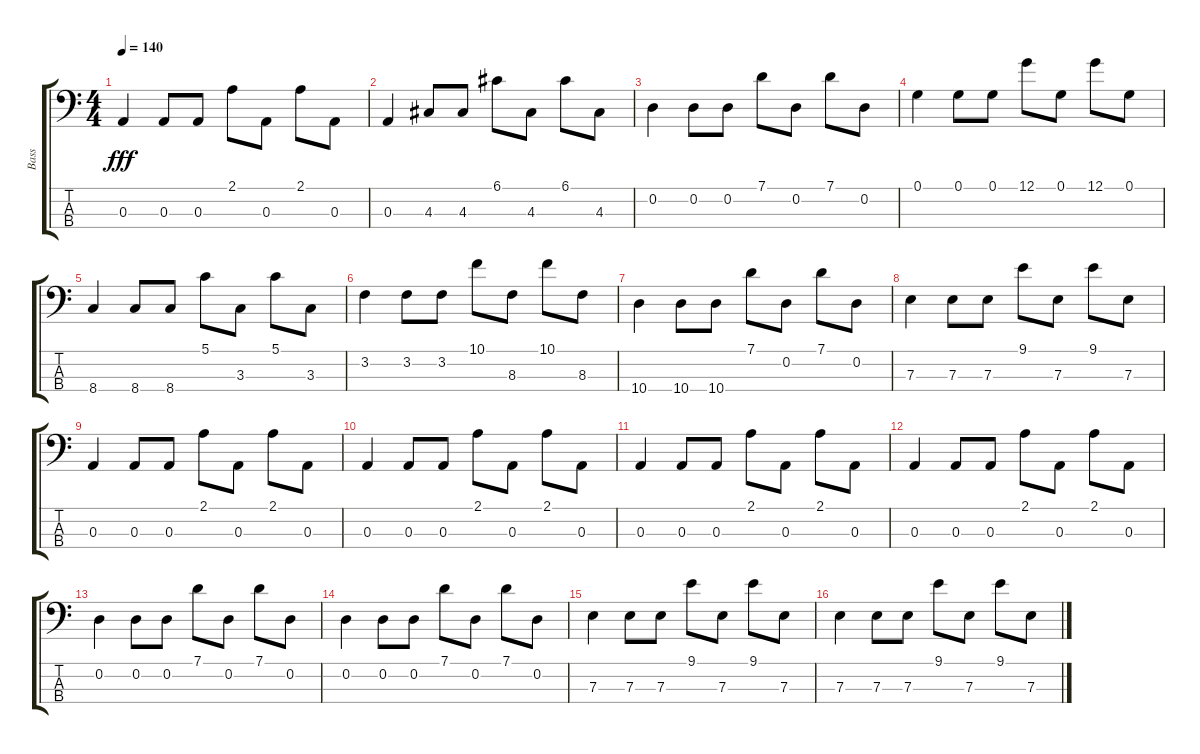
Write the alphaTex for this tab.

\track ("Bass" "Bass") {instrument electricbassfinger}
\staff {score tabs}
\tuning (G2 D2 A1 E1) {hide}
\ts (4 4)
\tempo 140
\clef f4
\ks c
0.3.4{dy fff} 0.3.8 0.3.8 2.1.8 0.3.8 2.1.8 0.3.8 |
0.3.4 4.3.8 4.3.8 6.1.8 4.3.8 6.1.8 4.3.8 |
0.2.4 0.2.8 0.2.8 7.1.8 0.2.8 7.1.8 0.2.8 |
0.1.4 0.1.8 0.1.8 12.1.8 0.1.8 12.1.8 0.1.8 |
8.4.4 8.4.8 8.4.8 5.1.8 3.3.8 5.1.8 3.3.8 |
3.2.4 3.2.8 3.2.8 10.1.8 8.3.8 10.1.8 8.3.8 |
10.4.4 10.4.8 10.4.8 7.1.8 0.2.8 7.1.8 0.2.8 |
7.3.4 7.3.8 7.3.8 9.1.8 7.3.8 9.1.8 7.3.8 |
0.3.4 0.3.8 0.3.8 2.1.8 0.3.8 2.1.8 0.3.8 |
0.3.4 0.3.8 0.3.8 2.1.8 0.3.8 2.1.8 0.3.8 |
0.3.4 0.3.8 0.3.8 2.1.8 0.3.8 2.1.8 0.3.8 |
0.3.4 0.3.8 0.3.8 2.1.8 0.3.8 2.1.8 0.3.8 |
0.2.4 0.2.8 0.2.8 7.1.8 0.2.8 7.1.8 0.2.8 |
0.2.4 0.2.8 0.2.8 7.1.8 0.2.8 7.1.8 0.2.8 |
7.3.4 7.3.8 7.3.8 9.1.8 7.3.8 9.1.8 7.3.8 |
7.3.4 7.3.8 7.3.8 9.1.8 7.3.8 9.1.8 7.3.8
